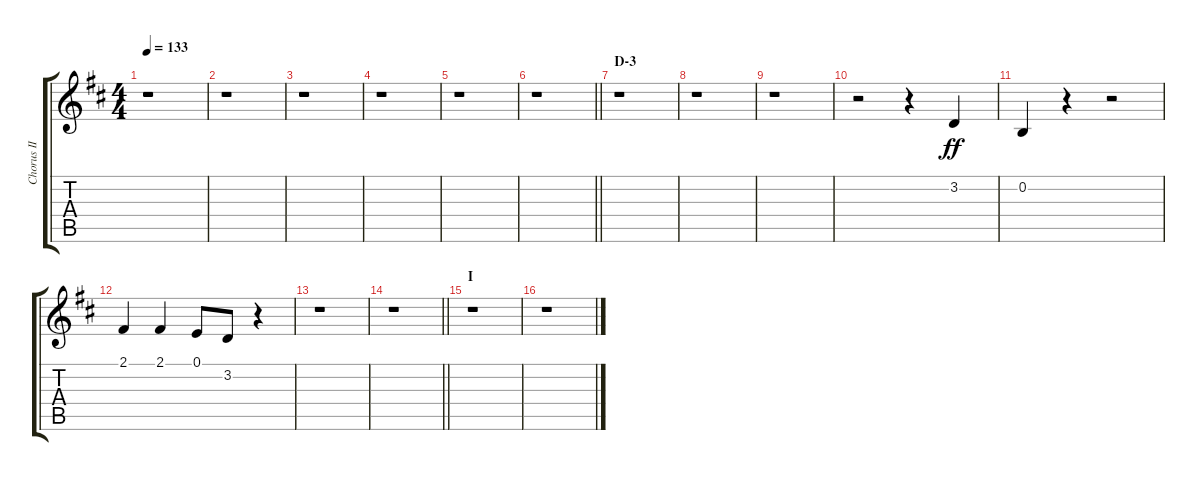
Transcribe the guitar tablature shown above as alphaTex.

\track ("Chorus II" "Chorus II") {instrument voiceoohs}
\staff {score tabs}
\tuning (E4 B3 G3 D3 A2 E2) {hide}
\ts (4 4)
\tempo 133
\clef g2
\ks d
r.1{dy ff} |
r.1 |
r.1 |
r.1 |
r.1 |
\barLineRight lightlight
r.1 |
\section ("" "D-3")
r.1 |
r.1 |
r.1 |
r.2 r.4 3.2.4 |
0.2.4 r.4 r.2 |
2.1.4 2.1.4 0.1.8 3.2.8 r.4 |
r.1 |
\barLineRight lightlight
r.1 |
\section ("" "I")
r.1 |
r.1
